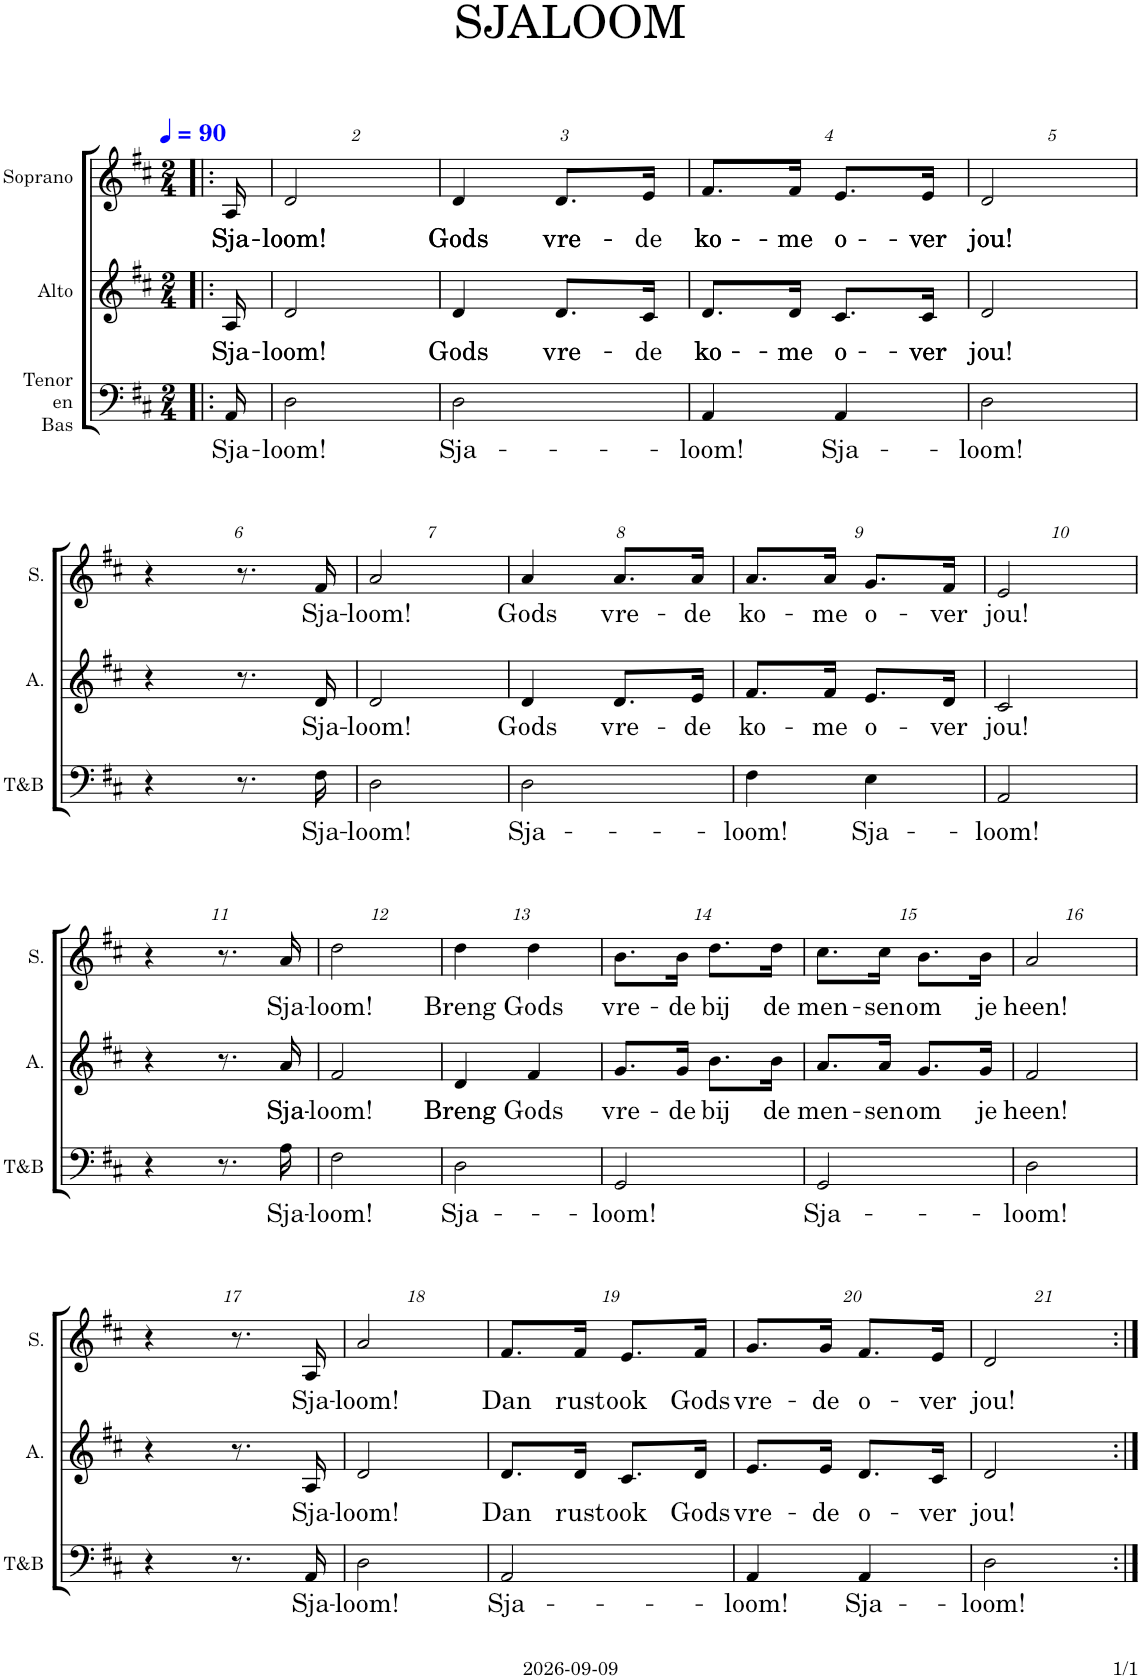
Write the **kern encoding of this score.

**kern	**text	**kern	**text	**kern	**text
*part3	*part3	*part2	*part2	*part1	*part1
*staff3	*staff3	*staff2	*staff2	*staff1	*staff1
*I"Tenor en Bas	*	*I"Alto	*	*I"Soprano	*
*	*	*I'A.	*	*I'S.	*
*clefF4	*	*clefG2	*	*clefG2	*
*k[f#c#]	*	*k[f#c#]	*	*k[f#c#]	*
*M2/4	*	*M2/4	*	*M2/4	*
*MM90	*	*MM90	*	*MM90	*
=!|:	=!|:	=!|:	=!|:	=!|:	=!|:
!	!LO:LY:b	!	!LO:LY:b	!	!LO:LY:b
16AA/	Sja-	16A/	Sja-	16A/	Sja-
=2	=2	=2	=2	=2	=2
!	!LO:LY:b	!	!LO:LY:b	!	!LO:LY:b
2D\	-loom!	2d/	-loom!	2d/	-loom!
=3	=3	=3	=3	=3	=3
!	!LO:LY:b	!	!LO:LY:b	!	!LO:LY:b
2D\	Sja-	4d/	Gods	4d/	Gods
!	!	!	!LO:LY:b	!	!LO:LY:b
.	.	8.d/L	vre-	8.d/L	vre-
!	!	!	!LO:LY:b	!	!LO:LY:b
.	.	16c#/Jk	-de	16e/Jk	-de
=4	=4	=4	=4	=4	=4
!	!LO:LY:b	!	!LO:LY:b	!	!LO:LY:b
4AA/	-loom!	8.d/L	ko-	8.f#/L	ko-
!	!	!	!LO:LY:b	!	!LO:LY:b
.	.	16d/Jk	-me	16f#/Jk	-me
!	!LO:LY:b	!	!LO:LY:b	!	!LO:LY:b
4AA/	Sja-	8.c#/L	o-	8.e/L	o-
!	!	!	!LO:LY:b	!	!LO:LY:b
.	.	16c#/Jk	-ver	16e/Jk	-ver
=5	=5	=5	=5	=5	=5
!	!LO:LY:b	!	!LO:LY:b	!	!LO:LY:b
2D\	-loom!	2d/	jou!	2d/	jou!
!!LO:LB:g=z
=6	=6	=6	=6	=6	=6
4r	.	4r	.	4r	.
8.r	.	8.r	.	8.r	.
!	!LO:LY:b	!	!LO:LY:b	!	!LO:LY:b
16F#\	Sja-	16d/	Sja-	16f#/	Sja-
=7	=7	=7	=7	=7	=7
!	!LO:LY:b	!	!LO:LY:b	!	!LO:LY:b
2D\	-loom!	2d/	-loom!	2a/	-loom!
=8	=8	=8	=8	=8	=8
!	!LO:LY:b	!	!LO:LY:b	!	!LO:LY:b
2D\	Sja-	4d/	Gods	4a/	Gods
!	!	!	!LO:LY:b	!	!LO:LY:b
.	.	8.d/L	vre-	8.a/L	vre-
!	!	!	!LO:LY:b	!	!LO:LY:b
.	.	16e/Jk	-de	16a/Jk	-de
=9	=9	=9	=9	=9	=9
!	!LO:LY:b	!	!LO:LY:b	!	!LO:LY:b
4F#\	-loom!	8.f#/L	ko-	8.a/L	ko-
!	!	!	!LO:LY:b	!	!LO:LY:b
.	.	16f#/Jk	-me	16a/Jk	-me
!	!LO:LY:b	!	!LO:LY:b	!	!LO:LY:b
4E\	Sja-	8.e/L	o-	8.g/L	o-
!	!	!	!LO:LY:b	!	!LO:LY:b
.	.	16d/Jk	-ver	16f#/Jk	-ver
=10	=10	=10	=10	=10	=10
!	!LO:LY:b	!	!LO:LY:b	!	!LO:LY:b
2AA/	-loom!	2c#/	jou!	2e/	jou!
!!LO:LB:g=z
=11	=11	=11	=11	=11	=11
4r	.	4r	.	4r	.
8.r	.	8.r	.	8.r	.
!	!LO:LY:b	!	!LO:LY:b	!	!LO:LY:b
16A\	Sja-	16a/	Sja-	16a/	Sja-
=12	=12	=12	=12	=12	=12
!	!LO:LY:b	!	!LO:LY:b	!	!LO:LY:b
2F#\	-loom!	2f#/	-loom!	2dd\	-loom!
=13	=13	=13	=13	=13	=13
!	!LO:LY:b	!	!LO:LY:b	!	!LO:LY:b
2D\	Sja-	4d/	Breng	4dd\	Breng
!	!	!	!LO:LY:b	!	!LO:LY:b
.	.	4f#/	Gods	4dd\	Gods
=14	=14	=14	=14	=14	=14
!	!LO:LY:b	!	!LO:LY:b	!	!LO:LY:b
2GG/	-loom!	8.g/L	vre-	8.b\L	vre-
!	!	!	!LO:LY:b	!	!LO:LY:b
.	.	16g/Jk	-de	16b\Jk	-de
!	!	!	!LO:LY:b	!	!LO:LY:b
.	.	8.b\L	bij	8.dd\L	bij
!	!	!	!LO:LY:b	!	!LO:LY:b
.	.	16b\Jk	de	16dd\Jk	de
=15	=15	=15	=15	=15	=15
!	!LO:LY:b	!	!LO:LY:b	!	!LO:LY:b
2GG/	Sja-	8.a/L	men-	8.cc#\L	men-
!	!	!	!LO:LY:b	!	!LO:LY:b
.	.	16a/Jk	-sen	16cc#\Jk	-sen
!	!	!	!LO:LY:b	!	!LO:LY:b
.	.	8.g/L	om	8.b\L	om
!	!	!	!LO:LY:b	!	!LO:LY:b
.	.	16g/Jk	je	16b\Jk	je
=16	=16	=16	=16	=16	=16
!	!LO:LY:b	!	!LO:LY:b	!	!LO:LY:b
2D\	-loom!	2f#/	heen!	2a/	heen!
!!LO:LB:g=z
=17	=17	=17	=17	=17	=17
4r	.	4r	.	4r	.
8.r	.	8.r	.	8.r	.
!	!LO:LY:b	!	!LO:LY:b	!	!LO:LY:b
16AA/	Sja-	16A/	Sja-	16A/	Sja-
=18	=18	=18	=18	=18	=18
!	!LO:LY:b	!	!LO:LY:b	!	!LO:LY:b
2D\	-loom!	2d/	-loom!	2a/	-loom!
=19	=19	=19	=19	=19	=19
!	!LO:LY:b	!	!LO:LY:b	!	!LO:LY:b
2AA/	Sja-	8.d/L	Dan	8.f#/L	Dan
!	!	!	!LO:LY:b	!	!LO:LY:b
.	.	16d/Jk	rust	16f#/Jk	rust
!	!	!	!LO:LY:b	!	!LO:LY:b
.	.	8.c#/L	ook	8.e/L	ook
!	!	!	!LO:LY:b	!	!LO:LY:b
.	.	16d/Jk	Gods	16f#/Jk	Gods
=20	=20	=20	=20	=20	=20
!	!LO:LY:b	!	!LO:LY:b	!	!LO:LY:b
4AA/	-loom!	8.e/L	vre-	8.g/L	vre-
!	!	!	!LO:LY:b	!	!LO:LY:b
.	.	16e/Jk	-de	16g/Jk	-de
!	!LO:LY:b	!	!LO:LY:b	!	!LO:LY:b
4AA/	Sja-	8.d/L	o-	8.f#/L	o-
!	!	!	!LO:LY:b	!	!LO:LY:b
.	.	16c#/Jk	-ver	16e/Jk	-ver
=21	=21	=21	=21	=21	=21
!	!LO:LY:b	!	!LO:LY:b	!	!LO:LY:b
2D\	-loom!	2d/	jou!	2d/	jou!
=:|!	=:|!	=:|!	=:|!	=:|!	=:|!
*-	*-	*-	*-	*-	*-
